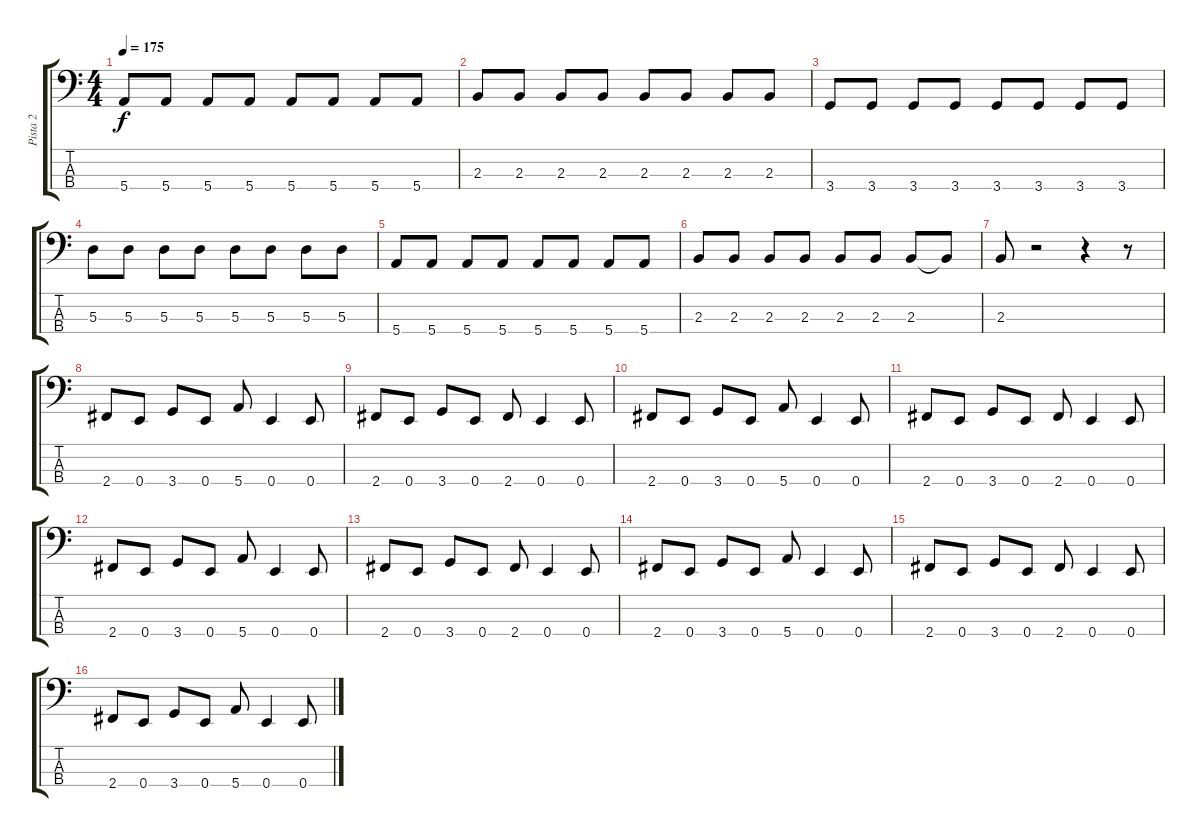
\track ("Pista 2" "Pista 2") {instrument electricbasspick}
\staff {score tabs}
\tuning (G2 D2 A1 E1) {hide}
\ts (4 4)
\tempo 175
\clef f4
\ks c
5.4.8{dy f} 5.4.8 5.4.8 5.4.8 5.4.8 5.4.8 5.4.8 5.4.8 |
2.3.8 2.3.8 2.3.8 2.3.8 2.3.8 2.3.8 2.3.8 2.3.8 |
3.4.8 3.4.8 3.4.8 3.4.8 3.4.8 3.4.8 3.4.8 3.4.8 |
5.3.8 5.3.8 5.3.8 5.3.8 5.3.8 5.3.8 5.3.8 5.3.8 |
5.4.8 5.4.8 5.4.8 5.4.8 5.4.8 5.4.8 5.4.8 5.4.8 |
2.3.8 2.3.8 2.3.8 2.3.8 2.3.8 2.3.8 2.3.8 2.3{t}.8 |
2.3.8 r.2 r.4 r.8 |
2.4.8 0.4.8 3.4.8 0.4.8 5.4.8 0.4.4 0.4.8 |
2.4.8 0.4.8 3.4.8 0.4.8 2.4.8 0.4.4 0.4.8 |
2.4.8 0.4.8 3.4.8 0.4.8 5.4.8 0.4.4 0.4.8 |
2.4.8 0.4.8 3.4.8 0.4.8 2.4.8 0.4.4 0.4.8 |
2.4.8 0.4.8 3.4.8 0.4.8 5.4.8 0.4.4 0.4.8 |
2.4.8 0.4.8 3.4.8 0.4.8 2.4.8 0.4.4 0.4.8 |
2.4.8 0.4.8 3.4.8 0.4.8 5.4.8 0.4.4 0.4.8 |
2.4.8 0.4.8 3.4.8 0.4.8 2.4.8 0.4.4 0.4.8 |
2.4.8 0.4.8 3.4.8 0.4.8 5.4.8 0.4.4 0.4.8
